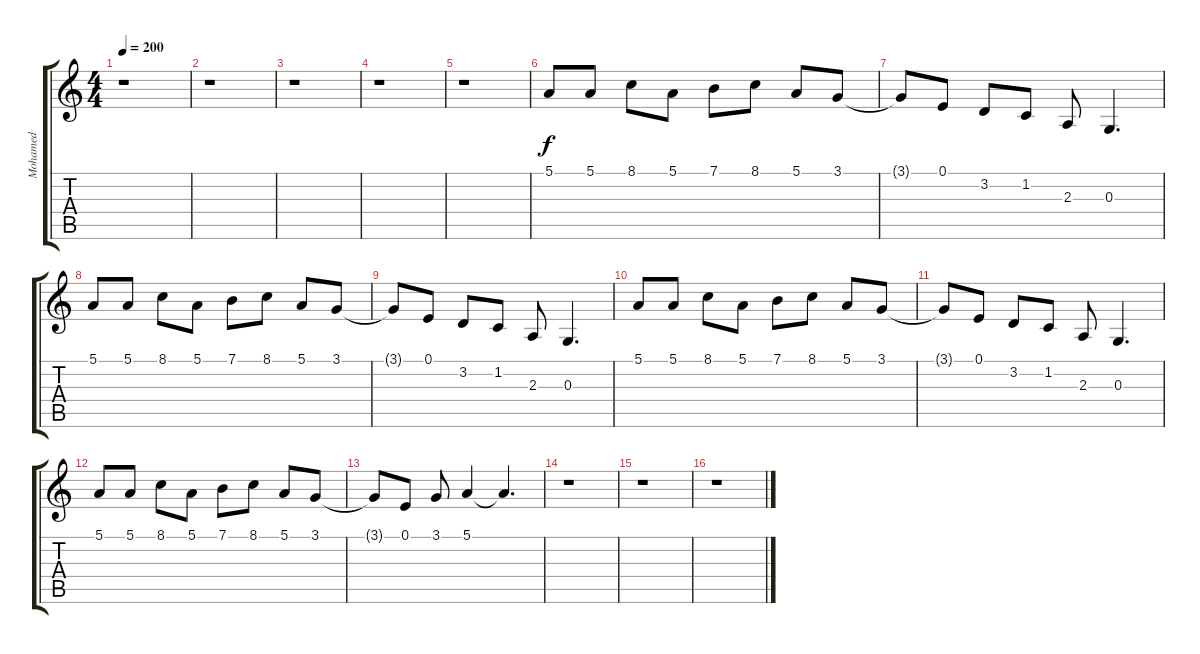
\track ("Mohamed" "Mohamed") {instrument violin}
\staff {score tabs}
\tuning (E4 B3 G3 D3 A2 E2) {hide}
\ts (4 4)
\tempo 200
\clef g2
\ks c
r.1{dy f} |
r.1 |
r.1 |
r.1 |
r.1 |
5.1.8 5.1.8 8.1.8 5.1.8 7.1.8 8.1.8 5.1.8 3.1.8 |
3.1{t}.8 0.1.8 3.2.8 1.2.8 2.3.8 0.3.4{d} |
5.1.8 5.1.8 8.1.8 5.1.8 7.1.8 8.1.8 5.1.8 3.1.8 |
3.1{t}.8 0.1.8 3.2.8 1.2.8 2.3.8 0.3.4{d} |
5.1.8 5.1.8 8.1.8 5.1.8 7.1.8 8.1.8 5.1.8 3.1.8 |
3.1{t}.8 0.1.8 3.2.8 1.2.8 2.3.8 0.3.4{d} |
5.1.8 5.1.8 8.1.8 5.1.8 7.1.8 8.1.8 5.1.8 3.1.8 |
3.1{t}.8 0.1.8 3.1.8 5.1.4 5.1{t}.4{d} |
r.1 |
r.1 |
r.1
